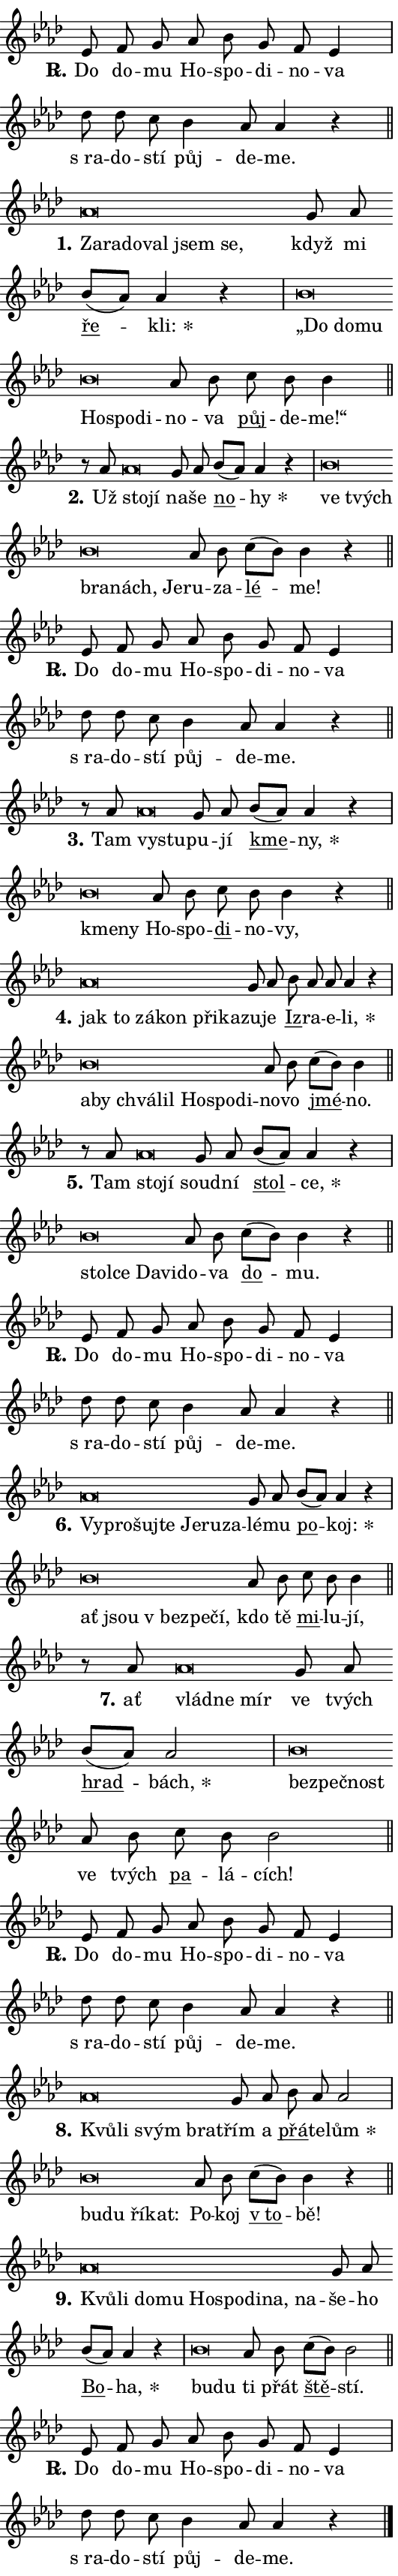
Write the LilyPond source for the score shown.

\version "2.24.0"
\header { tagline = "" }
\paper {
  indent = 0\cm
  top-margin = 0\cm
  right-margin = 0.13\cm % to fit lyric hyphens
  bottom-margin = 0\cm
  left-margin = 0\cm
  paper-width = 9\cm
  page-breaking = #ly:one-page-breaking
  system-system-spacing.basic-distance = #11
  score-system-spacing.basic-distance = #11
  ragged-last = ##f
}


%% Author: Thomas Morley
%% https://lists.gnu.org/archive/html/lilypond-user/2020-05/msg00002.html
#(define (line-position grob)
"Returns position of @var[grob} in current system:
   @code{'start}, if at first time-step
   @code{'end}, if at last time-step
   @code{'middle} otherwise
"
  (let* ((col (ly:item-get-column grob))
         (ln (ly:grob-object col 'left-neighbor))
         (rn (ly:grob-object col 'right-neighbor))
         (col-to-check-left (if (ly:grob? ln) ln col))
         (col-to-check-right (if (ly:grob? rn) rn col))
         (break-dir-left
           (and
             (ly:grob-property col-to-check-left 'non-musical #f)
             (ly:item-break-dir col-to-check-left)))
         (break-dir-right
           (and
             (ly:grob-property col-to-check-right 'non-musical #f)
             (ly:item-break-dir col-to-check-right))))
        (cond ((eqv? 1 break-dir-left) 'start)
              ((eqv? -1 break-dir-right) 'end)
              (else 'middle))))

#(define (tranparent-at-line-position vctor)
  (lambda (grob)
  "Relying on @code{line-position} select the relevant enry from @var{vctor}.
Used to determine transparency,"
    (case (line-position grob)
      ((end) (not (vector-ref vctor 0)))
      ((middle) (not (vector-ref vctor 1)))
      ((start) (not (vector-ref vctor 2))))))

noteHeadBreakVisibility =
#(define-music-function (break-visibility)(vector?)
"Makes @code{NoteHead}s transparent relying on @var{break-visibility}"
#{
  \override NoteHead.transparent =
    #(tranparent-at-line-position break-visibility)
#})

#(define delete-ledgers-for-transparent-note-heads
  (lambda (grob)
    "Reads whether a @code{NoteHead} is transparent.
If so this @code{NoteHead} is removed from @code{'note-heads} from
@var{grob}, which is supposed to be @code{LedgerLineSpanner}.
As a result ledgers are not printed for this @code{NoteHead}"
    (let* ((nhds-array (ly:grob-object grob 'note-heads))
           (nhds-list
             (if (ly:grob-array? nhds-array)
                 (ly:grob-array->list nhds-array)
                 '()))
           ;; Relies on the transparent-property being done before
           ;; Staff.LedgerLineSpanner.after-line-breaking is executed.
           ;; This is fragile ...
           (to-keep
             (remove
               (lambda (nhd)
                 (ly:grob-property nhd 'transparent #f))
               nhds-list)))
      ;; TODO find a better method to iterate over grob-arrays, similiar
      ;; to filter/remove etc for lists
      ;; For now rebuilt from scratch
      (set! (ly:grob-object grob 'note-heads)  '())
      (for-each
        (lambda (nhd)
          (ly:pointer-group-interface::add-grob grob 'note-heads nhd))
        to-keep))))

squashNotes = {
  \override NoteHead.X-extent = #'(-0.2 . 0.2)
  \override NoteHead.Y-extent = #'(-0.75 . 0)
  \override NoteHead.stencil =
    #(lambda (grob)
       (let ((pos (ly:grob-property grob 'staff-position)))
         (begin
           (if (< pos -7) (display "ERROR: Lower brevis then expected\n") (display ""))
           (if (<= pos -6) ly:text-interface::print ly:note-head::print))))
}
unSquashNotes = {
  \revert NoteHead.X-extent
  \revert NoteHead.Y-extent
  \revert NoteHead.stencil
}

hideNotes = \noteHeadBreakVisibility #begin-of-line-visible
unHideNotes = \noteHeadBreakVisibility #all-visible

% work-around for resetting accidentals
% https://lilypond.org/doc/v2.23/Documentation/notation/displaying-rhythms#unmetered-music
cadenzaMeasure = {
  \cadenzaOff
  \partial 1024 s1024
  \cadenzaOn
}

#(define-markup-command (accent layout props text) (markup?)
  "Underline accented syllable"
  (interpret-markup layout props
    #{\markup \override #'(offset . 4.3) \underline { #text }#}))

responsum = \markup \concat {
  "R" \hspace #-1.05 \path #0.1 #'((moveto 0 0.07) (lineto 0.9 0.8)) \hspace #0.05 "."
}

spaceSize = #0.6828661417322834 % exact space size for TeX Gyre Schola

\layout {
  \context {
    \Staff
    \remove "Time_signature_engraver"
    \override LedgerLineSpanner.after-line-breaking = #delete-ledgers-for-transparent-note-heads
  }
  \context {
    \Lyrics {
      \override LyricSpace.minimum-distance = \spaceSize
      \override LyricText.font-name = #"TeX Gyre Schola"
      \override LyricText.font-size = 1
      \override StanzaNumber.font-name = #"TeX Gyre Schola Bold"
      \override StanzaNumber.font-size = 1
    }
  }
  \context {
    \Score 
    \override NoteHead.text =
      #(lambda (grob) 
        (let ((pos (ly:grob-property grob 'staff-position)))
          #{\markup {
            \combine
              \halign #-0.55 \raise #(if (= pos -6) 0 0.5) \override #'(thickness . 2) \draw-line #'(3.2 . 0)
              \musicglyph "noteheads.sM1"
          }#}))
  }
}

% magnetic-lyrics.ily
%
%   written by
%     Jean Abou Samra <jean@abou-samra.fr>
%     Werner Lemberg <wl@gnu.org>
%
%   adapted by
%     Jiri Hon <jiri.hon@gmail.com>
%
% Version 2022-Apr-15

% https://www.mail-archive.com/lilypond-user@gnu.org/msg149350.html

#(define (Left_hyphen_pointer_engraver context)
   "Collect syllable-hyphen-syllable occurrences in lyrics and store
them in properties.  This engraver only looks to the left.  For
example, if the lyrics input is @code{foo -- bar}, it does the
following.

@itemize @bullet
@item
Set the @code{text} property of the @code{LyricHyphen} grob between
@q{foo} and @q{bar} to @code{foo}.

@item
Set the @code{left-hyphen} property of the @code{LyricText} grob with
text @q{foo} to the @code{LyricHyphen} grob between @q{foo} and
@q{bar}.
@end itemize

Use this auxiliary engraver in combination with the
@code{lyric-@/text::@/apply-@/magnetic-@/offset!} hook."
   (let ((hyphen #f)
         (text #f))
     (make-engraver
      (acknowledgers
       ((lyric-syllable-interface engraver grob source-engraver)
        (set! text grob)))
      (end-acknowledgers
       ((lyric-hyphen-interface engraver grob source-engraver)
        ;(when (not (grob::has-interface grob 'lyric-space-interface))
          (set! hyphen grob)));)
      ((stop-translation-timestep engraver)
       (when (and text hyphen)
         (ly:grob-set-object! text 'left-hyphen hyphen))
       (set! text #f)
       (set! hyphen #f)))))

#(define (lyric-text::apply-magnetic-offset! grob)
   "If the space between two syllables is less than the value in
property @code{LyricText@/.details@/.squash-threshold}, move the right
syllable to the left so that it gets concatenated with the left
syllable.

Use this function as a hook for
@code{LyricText@/.after-@/line-@/breaking} if the
@code{Left_@/hyphen_@/pointer_@/engraver} is active."
   (let ((hyphen (ly:grob-object grob 'left-hyphen #f)))
     (when hyphen
       (let ((left-text (ly:spanner-bound hyphen LEFT)))
         (when (grob::has-interface left-text 'lyric-syllable-interface)
           (let* ((common (ly:grob-common-refpoint grob left-text X))
                  (this-x-ext (ly:grob-extent grob common X))
                  (left-x-ext
                   (begin
                     ;; Trigger magnetism for left-text.
                     (ly:grob-property left-text 'after-line-breaking)
                     (ly:grob-extent left-text common X)))
                  ;; `delta` is the gap width between two syllables.
                  (delta (- (interval-start this-x-ext)
                            (interval-end left-x-ext)))
                  (details (ly:grob-property grob 'details))
                  (threshold (assoc-get 'squash-threshold details 0.2)))
             (when (< delta threshold)
               (let* (;; We have to manipulate the input text so that
                      ;; ligatures crossing syllable boundaries are not
                      ;; disabled.  For languages based on the Latin
                      ;; script this is essentially a beautification.
                      ;; However, for non-Western scripts it can be a
                      ;; necessity.
                      (lt (ly:grob-property left-text 'text))
                      (rt (ly:grob-property grob 'text))
                      (is-space (grob::has-interface hyphen 'lyric-space-interface))
                      (space (if is-space " " ""))
                      (extra-delta (if is-space spaceSize 0))
                      ;; Append new syllable.
                      (ltrt-space (if (and (string? lt) (string? rt))
                                (string-append lt space rt)
                                (make-concat-markup (list lt space rt))))
                      ;; Right-align `ltrt` to the right side.
                      (ltrt-space-markup (grob-interpret-markup
                               grob
                               (make-translate-markup
                                (cons (interval-length this-x-ext) 0)
                                (make-right-align-markup ltrt-space)))))
                 (begin
                   ;; Don't print `left-text`.
                   (ly:grob-set-property! left-text 'stencil #f)
                   ;; Set text and stencil (which holds all collected
                   ;; syllables so far) and shift it to the left.
                   (ly:grob-set-property! grob 'text ltrt-space)
                   (ly:grob-set-property! grob 'stencil ltrt-space-markup)
                   (ly:grob-translate-axis! grob (- (- delta extra-delta)) X))))))))))


#(define (lyric-hyphen::displace-bounds-first grob)
   ;; Make very sure this callback isn't triggered too early.
   (let ((left (ly:spanner-bound grob LEFT))
         (right (ly:spanner-bound grob RIGHT)))
     (ly:grob-property left 'after-line-breaking)
     (ly:grob-property right 'after-line-breaking)
     (ly:lyric-hyphen::print grob)))

squashThreshold = #0.4

\layout {
  \context {
    \Lyrics
    \consists #Left_hyphen_pointer_engraver
    \override LyricText.after-line-breaking =
      #lyric-text::apply-magnetic-offset!
    \override LyricHyphen.stencil = #lyric-hyphen::displace-bounds-first
    \override LyricText.details.squash-threshold = \squashThreshold
    \override LyricHyphen.minimum-distance = 0
    \override LyricHyphen.minimum-length = \squashThreshold
  }
}

squashText = \override LyricText.details.squash-threshold = 9999
unSquashText = \override LyricText.details.squash-threshold = \squashThreshold

leftText = \override LyricText.self-alignment-X = #LEFT
unLeftText = \revert LyricText.self-alignment-X

starOffset = #(lambda (grob) 
                (let ((x_offset (ly:self-alignment-interface::aligned-on-x-parent grob)))
                  (if (= x_offset 0) 0 (+ x_offset 1.2))))

star = #(define-music-function (syllable)(string?)
"Append star separator at the end of a syllable"
#{
  \once \override LyricText.X-offset = #starOffset
  \lyricmode { \markup {
    #syllable
    \override #'((font-name . "TeX Gyre Schola Bold")) \hspace #0.2 \lower #0.65 \larger "*"
  } }
#})

starAccent = #(define-music-function (syllable)(string?)
"Append star separator at the end of a syllable and make accent"
#{
  \once \override LyricText.X-offset = #starOffset
  \lyricmode { \markup {
    \accent #syllable
    \override #'((font-name . "TeX Gyre Schola Bold")) \hspace #0.2 \lower #0.65 \larger "*"
  } }
#})

breath = #(define-music-function (syllable)(string?)
"Append breathing indicator at the end of a syllable"
#{
  \lyricmode { \markup { #syllable "+" } }
#})

optionalBreath = #(define-music-function (syllable)(string?)
"Append optional breathing indicator at the end of a syllable"
#{
  \lyricmode { \markup { #syllable "(+)" } }
#})


\score {
    <<
        \new Voice = "melody" { \cadenzaOn \key as \major \relative { es'8 f g as bes g f es4 \cadenzaMeasure \bar "|" des'8 des c \bar "" bes4 as8 as4 r \cadenzaMeasure \bar "||" \break } }
        \new Lyrics \lyricsto "melody" { \lyricmode { \set stanza = \responsum
Do do -- mu Ho -- spo -- di -- no -- va "s ra" -- do -- stí půj -- de -- me. } }
    >>
    \layout {}
}

\score {
    <<
        \new Voice = "melody" { \cadenzaOn \key as \major \relative { \squashNotes as'\breve*1/16 \hideNotes \breve*1/16 \bar "" \breve*1/16 \bar "" \breve*1/16 \bar "" \breve*1/16 \breve*1/16 \bar "" \unHideNotes \unSquashNotes g8 as \bar "" bes[( as)] as4 r \cadenzaMeasure \bar "|" \squashNotes bes\breve*1/16 \hideNotes \breve*1/16 \bar "" \breve*1/16 \bar "" \breve*1/16 \bar "" \breve*1/16 \breve*1/16 \bar "" \unHideNotes \unSquashNotes as8 bes \bar "" c bes bes4 \cadenzaMeasure \bar "||" \break } }
        \new Lyrics \lyricsto "melody" { \lyricmode { \set stanza = "1."
\leftText Za -- \squashText ra -- do -- val jsem se, \unLeftText \unSquashText když mi \markup \accent ře -- \star kli: \leftText „Do \squashText do -- mu Ho -- spo -- di -- \unLeftText \unSquashText no -- va \markup \accent půj -- de -- me!“ } }
    >>
    \layout {}
}

\score {
    <<
        \new Voice = "melody" { \cadenzaOn \key as \major \relative { r8 as' \squashNotes as\breve*1/16 \hideNotes \breve*1/16 \bar "" \unHideNotes \unSquashNotes g8 as \bar "" bes[( as)] as4 r \cadenzaMeasure \bar "|" \squashNotes bes\breve*1/16 \hideNotes \breve*1/16 \bar "" \breve*1/16 \bar "" \breve*1/16 \breve*1/16 \bar "" \unHideNotes \unSquashNotes as8 bes \bar "" c[( bes)] bes4 r \cadenzaMeasure \bar "||" \break } }
        \new Lyrics \lyricsto "melody" { \lyricmode { \set stanza = "2."
Už \leftText sto -- \squashText jí \unLeftText \unSquashText na -- še \markup \accent no -- \star hy \leftText ve \squashText tvých bra -- nách, Je -- \unLeftText \unSquashText ru -- za -- \markup \accent lé -- me! } }
    >>
    \layout {}
}

\score {
    <<
        \new Voice = "melody" { \cadenzaOn \key as \major \relative { es'8 f g as bes g f es4 \cadenzaMeasure \bar "|" des'8 des c \bar "" bes4 as8 as4 r \cadenzaMeasure \bar "||" \break } }
        \new Lyrics \lyricsto "melody" { \lyricmode { \set stanza = \responsum
Do do -- mu Ho -- spo -- di -- no -- va "s ra" -- do -- stí půj -- de -- me. } }
    >>
    \layout {}
}

\score {
    <<
        \new Voice = "melody" { \cadenzaOn \key as \major \relative { r8 as' \squashNotes as\breve*1/16 \hideNotes \breve*1/16 \bar "" \unHideNotes \unSquashNotes g8 as \bar "" bes[( as)] as4 r \cadenzaMeasure \bar "|" \squashNotes bes\breve*1/16 \hideNotes \breve*1/16 \bar "" \unHideNotes \unSquashNotes as8 bes \bar "" c bes bes4 r \cadenzaMeasure \bar "||" \break } }
        \new Lyrics \lyricsto "melody" { \lyricmode { \set stanza = "3."
Tam \leftText vy -- \squashText stu -- \unLeftText \unSquashText pu -- jí \markup \accent kme -- \star ny, \leftText kme -- \squashText ny \unLeftText \unSquashText Ho -- spo -- \markup \accent di -- no -- vy, } }
    >>
    \layout {}
}

\score {
    <<
        \new Voice = "melody" { \cadenzaOn \key as \major \relative { \squashNotes as'\breve*1/16 \hideNotes \breve*1/16 \bar "" \breve*1/16 \bar "" \breve*1/16 \bar "" \breve*1/16 \breve*1/16 \bar "" \unHideNotes \unSquashNotes g8 as \bar "" bes as as as4 r \cadenzaMeasure \bar "|" \squashNotes bes\breve*1/16 \hideNotes \breve*1/16 \bar "" \breve*1/16 \bar "" \breve*1/16 \bar "" \breve*1/16 \bar "" \breve*1/16 \breve*1/16 \bar "" \unHideNotes \unSquashNotes as8 bes \bar "" c[( bes)] bes4 \cadenzaMeasure \bar "||" \break } }
        \new Lyrics \lyricsto "melody" { \lyricmode { \set stanza = "4."
\leftText jak \squashText to zá -- kon při -- ka -- \unLeftText \unSquashText zu -- je \markup \accent Iz -- ra -- e -- \star li, \leftText a -- \squashText by chvá -- lil Ho -- spo -- di -- \unLeftText \unSquashText no -- vo \markup \accent jmé -- no. } }
    >>
    \layout {}
}

\score {
    <<
        \new Voice = "melody" { \cadenzaOn \key as \major \relative { r8 as' \squashNotes as\breve*1/16 \hideNotes \breve*1/16 \bar "" \unHideNotes \unSquashNotes g8 as \bar "" bes[( as)] as4 r \cadenzaMeasure \bar "|" \squashNotes bes\breve*1/16 \hideNotes \breve*1/16 \bar "" \breve*1/16 \breve*1/16 \bar "" \unHideNotes \unSquashNotes as8 bes \bar "" c[( bes)] bes4 r \cadenzaMeasure \bar "||" \break } }
        \new Lyrics \lyricsto "melody" { \lyricmode { \set stanza = "5."
Tam \leftText sto -- \squashText jí \unLeftText \unSquashText soud -- ní \markup \accent stol -- \star ce, \leftText stol -- \squashText ce Da -- vi -- \unLeftText \unSquashText do -- va \markup \accent do -- mu. } }
    >>
    \layout {}
}

\score {
    <<
        \new Voice = "melody" { \cadenzaOn \key as \major \relative { es'8 f g as bes g f es4 \cadenzaMeasure \bar "|" des'8 des c \bar "" bes4 as8 as4 r \cadenzaMeasure \bar "||" \break } }
        \new Lyrics \lyricsto "melody" { \lyricmode { \set stanza = \responsum
Do do -- mu Ho -- spo -- di -- no -- va "s ra" -- do -- stí půj -- de -- me. } }
    >>
    \layout {}
}

\score {
    <<
        \new Voice = "melody" { \cadenzaOn \key as \major \relative { \squashNotes as'\breve*1/16 \hideNotes \breve*1/16 \bar "" \breve*1/16 \bar "" \breve*1/16 \bar "" \breve*1/16 \bar "" \breve*1/16 \breve*1/16 \bar "" \unHideNotes \unSquashNotes g8 as \bar "" bes[( as)] as4 r \cadenzaMeasure \bar "|" \squashNotes bes\breve*1/16 \hideNotes \breve*1/16 \bar "" \breve*1/16 \bar "" \breve*1/16 \breve*1/16 \bar "" \unHideNotes \unSquashNotes as8 bes \bar "" c bes bes4 \cadenzaMeasure \bar "||" \break } }
        \new Lyrics \lyricsto "melody" { \lyricmode { \set stanza = "6."
\leftText Vy -- \squashText pro -- šuj -- te Je -- ru -- za -- \unLeftText \unSquashText lé -- mu \markup \accent po -- \star koj: \leftText ať \squashText jsou "v bez" -- pe -- čí, \unLeftText \unSquashText kdo tě \markup \accent mi -- lu -- jí, } }
    >>
    \layout {}
}

\score {
    <<
        \new Voice = "melody" { \cadenzaOn \key as \major \relative { r8 as' \squashNotes as\breve*1/16 \hideNotes \breve*1/16 \breve*1/16 \bar "" \unHideNotes \unSquashNotes g8 as \bar "" bes[( as)] as2 \cadenzaMeasure \bar "|" \squashNotes bes\breve*1/16 \hideNotes \breve*1/16 \breve*1/16 \bar "" \unHideNotes \unSquashNotes as8 bes \bar "" c bes bes2 \cadenzaMeasure \bar "||" \break } }
        \new Lyrics \lyricsto "melody" { \lyricmode { \set stanza = "7."
ať \leftText vlád -- \squashText ne mír \unLeftText \unSquashText ve tvých \markup \accent hrad -- \star bách, \leftText bez -- \squashText peč -- nost \unLeftText \unSquashText ve tvých \markup \accent pa -- lá -- cích! } }
    >>
    \layout {}
}

\score {
    <<
        \new Voice = "melody" { \cadenzaOn \key as \major \relative { es'8 f g as bes g f es4 \cadenzaMeasure \bar "|" des'8 des c \bar "" bes4 as8 as4 r \cadenzaMeasure \bar "||" \break } }
        \new Lyrics \lyricsto "melody" { \lyricmode { \set stanza = \responsum
Do do -- mu Ho -- spo -- di -- no -- va "s ra" -- do -- stí půj -- de -- me. } }
    >>
    \layout {}
}

\score {
    <<
        \new Voice = "melody" { \cadenzaOn \key as \major \relative { \squashNotes as'\breve*1/16 \hideNotes \breve*1/16 \bar "" \breve*1/16 \breve*1/16 \bar "" \unHideNotes \unSquashNotes g8 as \bar "" bes as as2 \cadenzaMeasure \bar "|" \squashNotes bes\breve*1/16 \hideNotes \breve*1/16 \bar "" \breve*1/16 \breve*1/16 \bar "" \unHideNotes \unSquashNotes as8 bes \bar "" c[( bes)] bes4 r \cadenzaMeasure \bar "||" \break } }
        \new Lyrics \lyricsto "melody" { \lyricmode { \set stanza = "8."
\leftText Kvů -- \squashText li svým bra -- \unLeftText \unSquashText třím a \markup \accent přá -- te -- \star lům \leftText bu -- \squashText du ří -- kat: \unLeftText \unSquashText Po -- koj \markup \accent "v to" -- bě! } }
    >>
    \layout {}
}

\score {
    <<
        \new Voice = "melody" { \cadenzaOn \key as \major \relative { \squashNotes as'\breve*1/16 \hideNotes \breve*1/16 \bar "" \breve*1/16 \bar "" \breve*1/16 \bar "" \breve*1/16 \bar "" \breve*1/16 \bar "" \breve*1/16 \bar "" \breve*1/16 \breve*1/16 \bar "" \unHideNotes \unSquashNotes g8 as \bar "" bes[( as)] as4 r \cadenzaMeasure \bar "|" \squashNotes bes\breve*1/16 \hideNotes \breve*1/16 \bar "" \unHideNotes \unSquashNotes as8 bes \bar "" c[( bes)] bes2 \cadenzaMeasure \bar "||" \break } }
        \new Lyrics \lyricsto "melody" { \lyricmode { \set stanza = "9."
\leftText Kvů -- \squashText li do -- mu Ho -- spo -- di -- na, na -- \unLeftText \unSquashText še -- ho \markup \accent Bo -- \star ha, \leftText bu -- \squashText du \unLeftText \unSquashText ti přát \markup \accent ště -- stí. } }
    >>
    \layout {}
}

\score {
    <<
        \new Voice = "melody" { \cadenzaOn \key as \major \relative { es'8 f g as bes g f es4 \cadenzaMeasure \bar "|" des'8 des c \bar "" bes4 as8 as4 r \cadenzaMeasure \bar "||" \break } \bar "|." }
        \new Lyrics \lyricsto "melody" { \lyricmode { \set stanza = \responsum
Do do -- mu Ho -- spo -- di -- no -- va "s ra" -- do -- stí půj -- de -- me. } }
    >>
    \layout {}
}
